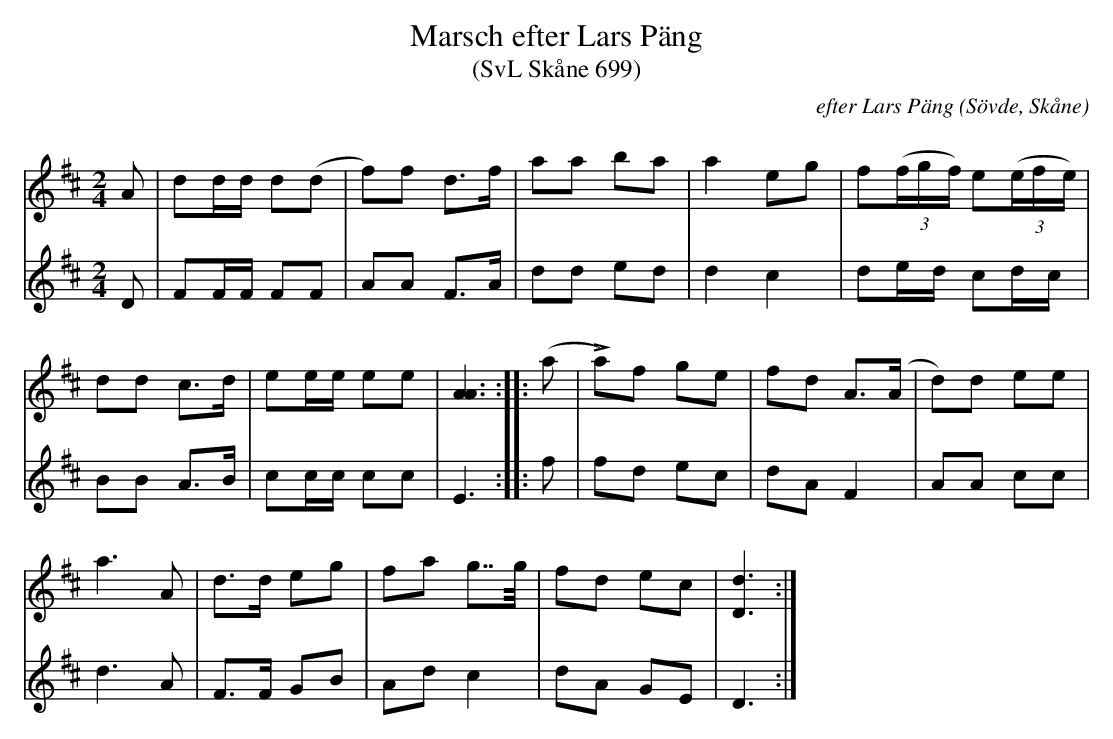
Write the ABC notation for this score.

X:1
T: Marsch efter Lars Päng
T: (SvL Skåne 699)
C: efter Lars Päng
O: Sövde, Skåne
Q: 100
L: 1/8
M: 2/4
K: D
V:1
A|dd/d/ d(d|f)f d>f|aa ba|a2 eg|f((3f/g/f/) e((3e/f/e/)|
dd c>d|ee/e/ ee|[A3A3]::(a|La)f ge|fd A>(A|d)d ee|
a3 A|d>d eg|fa g>>g|fd ec|[d3D3] :|
V:2
D|FF/F/ FF|AA F>A|dd ed|d2 c2|de/d/ cd/c/|
BB A>B|cc/c/ cc|E3::f|fd ec|dA F2|AA cc|
d3 A|F>F GB|Ad c2|dA GE|D3:|
